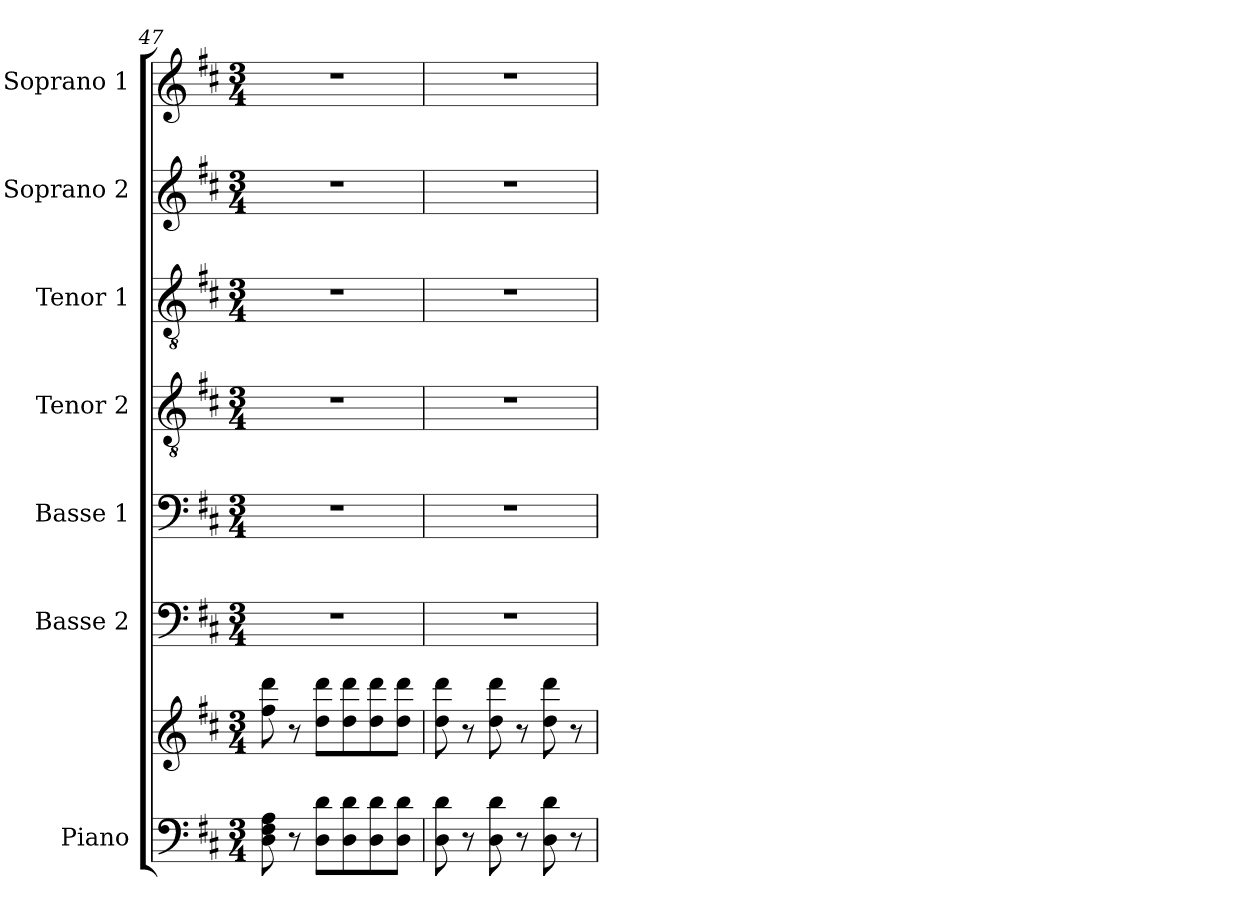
**kern	**kern	**kern	**kern	**kern	**kern	**kern	**kern
*part7	*part7	*part6	*part5	*part4	*part3	*part2	*part1
*staff8	*staff7	*staff6	*staff5	*staff4	*staff3	*staff2	*staff1
*I"Piano	*	*I"Basse 2	*I"Basse 1	*I"Tenor 2	*I"Tenor 1	*I"Soprano 2	*I"Soprano 1
*I'Pno.	*	*I'B2	*I'B1	*I'T2	*I'T1	*I'S2	*I'S1
*clefF4	*clefG2	*clefF4	*clefF4	*clefGv2	*clefGv2	*clefG2	*clefG2
*k[f#c#]	*k[f#c#]	*k[f#c#]	*k[f#c#]	*k[f#c#]	*k[f#c#]	*k[f#c#]	*k[f#c#]
*M3/4	*M3/4	*M3/4	*M3/4	*M3/4	*M3/4	*M3/4	*M3/4
=47	=47	=47	=47	=47	=47	=47	=47
8D\ 8F#\ 8A\	8ff#\ 8ddd\	2.r	2.r	2.r	2.r	2.r	2.r
8r	8r	.	.	.	.	.	.
8D\ 8d\L	8dd\ 8ddd\L	.	.	.	.	.	.
8D\ 8d\	8dd\ 8ddd\	.	.	.	.	.	.
8D\ 8d\	8dd\ 8ddd\	.	.	.	.	.	.
8D\ 8d\J	8dd\ 8ddd\J	.	.	.	.	.	.
=48	=48	=48	=48	=48	=48	=48	=48
8D\ 8d\	8dd\ 8ddd\	2.r	2.r	2.r	2.r	2.r	2.r
8r	8r	.	.	.	.	.	.
8D\ 8d\	8dd\ 8ddd\	.	.	.	.	.	.
8r	8r	.	.	.	.	.	.
8D\ 8d\	8dd\ 8ddd\	.	.	.	.	.	.
8r	8r	.	.	.	.	.	.
=	=	=	=	=	=	=	=
*-	*-	*-	*-	*-	*-	*-	*-
